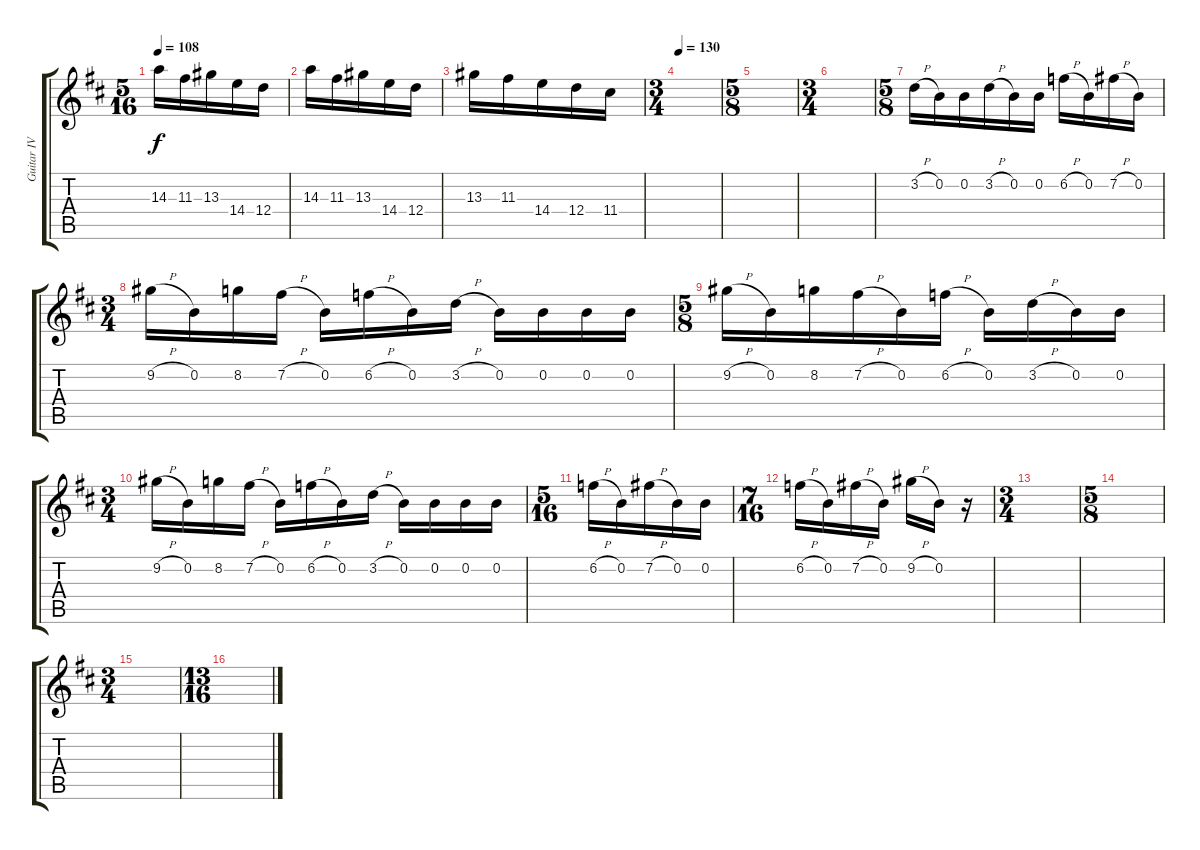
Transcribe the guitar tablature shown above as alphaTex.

\track ("Guitar IV (Standard Tuning)" "Guitar IV ") {instrument distortionguitar}
\staff {score tabs}
\tuning (E4 B3 G3 D3 A2 E2) {hide}
\ts (5 16)
\tempo 108
\clef g2
\ks d
14.3.16{dy f beam merge} 11.3.16{beam merge} 13.3.16{beam merge} 14.4.16{beam merge} 12.4.16 |
14.3.16{beam merge} 11.3.16{beam merge} 13.3.16{beam merge} 14.4.16{beam merge} 12.4.16 |
13.3.16{beam merge} 11.3.16{beam merge} 14.4.16{beam merge} 12.4.16{beam merge} 11.4.16 |
\ts (3 4)
\tempo 130
|
\ts (5 8)
|
\ts (3 4)
|
\ts (5 8)
3.2{h}.16 0.2.16 0.2.16 3.2{h}.16 0.2.16 0.2.16 6.2{h}.16 0.2.16 7.2{h}.16 0.2.16 |
\ts (3 4)
9.2{h}.16 0.2.16 8.2.16 7.2{h}.16 0.2.16 6.2{h}.16 0.2.16 3.2{h}.16 0.2.16 0.2.16 0.2.16 0.2.16 |
\ts (5 8)
9.2{h}.16 0.2.16 8.2.16 7.2{h}.16 0.2.16 6.2{h}.16 0.2.16 3.2{h}.16 0.2.16 0.2.16 |
\ts (3 4)
9.2{h}.16 0.2.16 8.2.16 7.2{h}.16 0.2.16 6.2{h}.16 0.2.16 3.2{h}.16 0.2.16 0.2.16 0.2.16 0.2.16 |
\ts (5 16)
6.2{h}.16{beam merge} 0.2.16 7.2{h}.16{beam merge} 0.2.16{beam merge} 0.2.16 |
\ts (7 16)
6.2{h}.16{beam merge} 0.2.16{beam merge} 7.2{h}.16{beam merge} 0.2.16 9.2{h}.16{beam merge} 0.2.16 r.16 |
\ts (3 4)
|
\ts (5 8)
|
\ts (3 4)
|
\ts (13 16)
